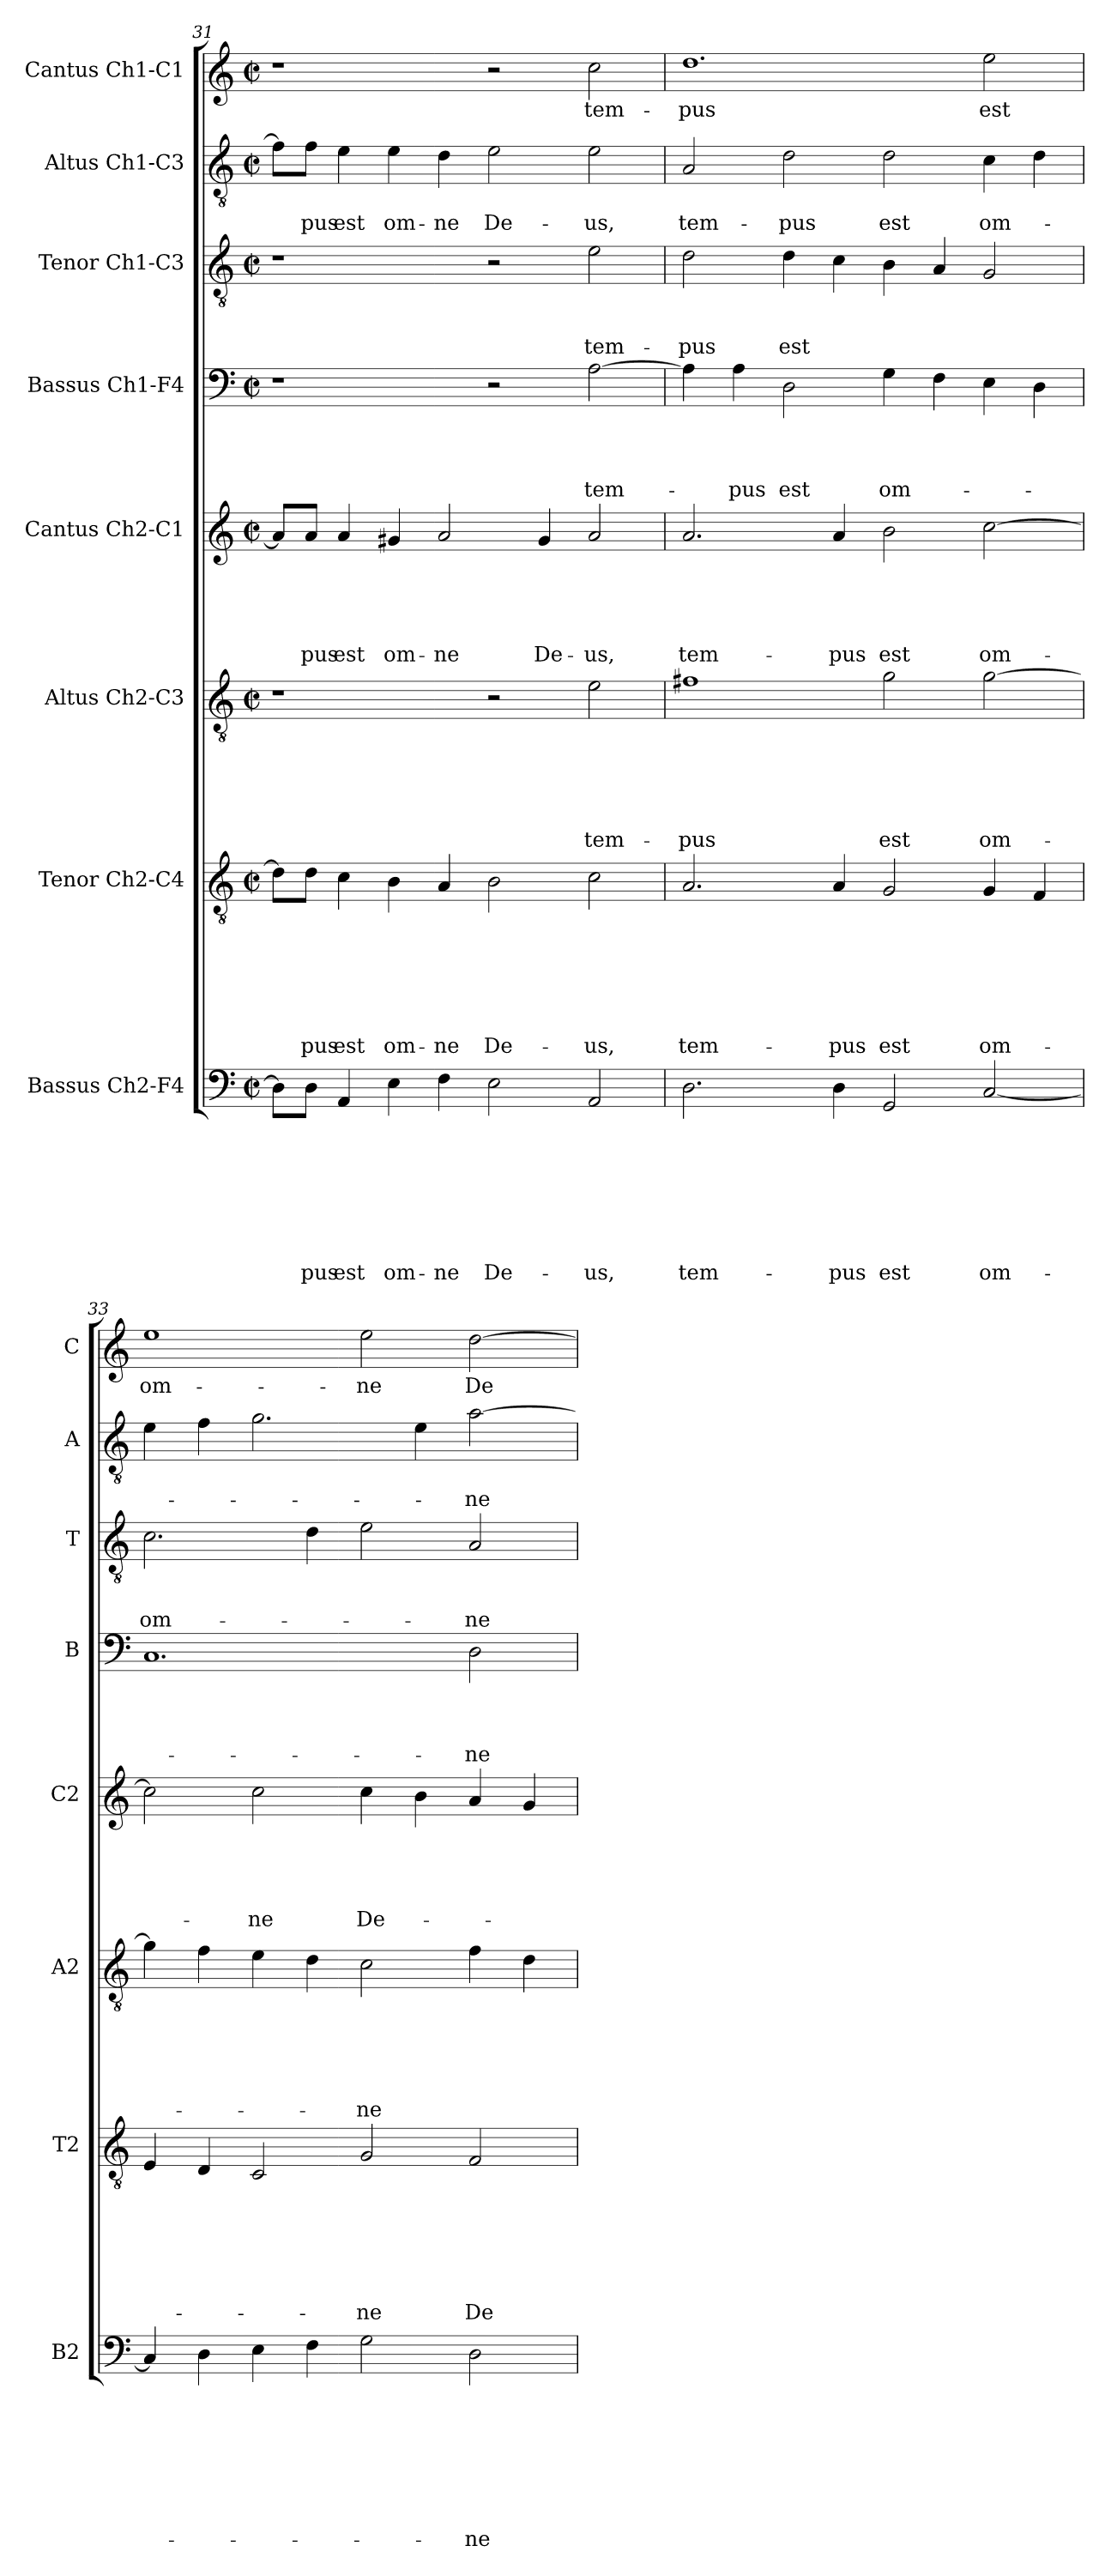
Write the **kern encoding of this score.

**kern	**text	**text	**text	**text	**text	**text	**text	**text	**kern	**text	**text	**text	**text	**text	**text	**text	**kern	**text	**text	**text	**text	**text	**text	**kern	**text	**text	**text	**text	**text	**kern	**text	**text	**text	**text	**kern	**text	**text	**text	**kern	**text	**text	**kern	**text
*part8	*part8	*part8	*part8	*part8	*part8	*part8	*part8	*part8	*part7	*part7	*part7	*part7	*part7	*part7	*part7	*part7	*part6	*part6	*part6	*part6	*part6	*part6	*part6	*part5	*part5	*part5	*part5	*part5	*part5	*part4	*part4	*part4	*part4	*part4	*part3	*part3	*part3	*part3	*part2	*part2	*part2	*part1	*part1
*staff8	*staff8	*staff8	*staff8	*staff8	*staff8	*staff8	*staff8	*staff8	*staff7	*staff7	*staff7	*staff7	*staff7	*staff7	*staff7	*staff7	*staff6	*staff6	*staff6	*staff6	*staff6	*staff6	*staff6	*staff5	*staff5	*staff5	*staff5	*staff5	*staff5	*staff4	*staff4	*staff4	*staff4	*staff4	*staff3	*staff3	*staff3	*staff3	*staff2	*staff2	*staff2	*staff1	*staff1
*I"Bassus Ch2-F4	*	*	*	*	*	*	*	*	*I"Tenor Ch2-C4	*	*	*	*	*	*	*	*I"Altus Ch2-C3	*	*	*	*	*	*	*I"Cantus Ch2-C1	*	*	*	*	*	*I"Bassus Ch1-F4	*	*	*	*	*I"Tenor Ch1-C3	*	*	*	*I"Altus Ch1-C3	*	*	*I"Cantus Ch1-C1	*
*I'B2	*	*	*	*	*	*	*	*	*I'T2	*	*	*	*	*	*	*	*I'A2	*	*	*	*	*	*	*I'C2	*	*	*	*	*	*I'B	*	*	*	*	*I'T	*	*	*	*I'A	*	*	*I'C	*
!!LO:LB:g=z
*clefF4	*	*	*	*	*	*	*	*	*clefGv2	*	*	*	*	*	*	*	*clefGv2	*	*	*	*	*	*	*clefG2	*	*	*	*	*	*clefF4	*	*	*	*	*clefGv2	*	*	*	*clefGv2	*	*	*clefG2	*
*k[]	*	*	*	*	*	*	*	*	*k[]	*	*	*	*	*	*	*	*k[]	*	*	*	*	*	*	*k[]	*	*	*	*	*	*k[]	*	*	*	*	*k[]	*	*	*	*k[]	*	*	*k[]	*
*C:	*	*	*	*	*	*	*	*	*C:	*	*	*	*	*	*	*	*C:	*	*	*	*	*	*	*C:	*	*	*	*	*	*C:	*	*	*	*	*C:	*	*	*	*C:	*	*	*C:	*
*M2/2	*	*	*	*	*	*	*	*	*M2/2	*	*	*	*	*	*	*	*M2/2	*	*	*	*	*	*	*M2/2	*	*	*	*	*	*M2/2	*	*	*	*	*M2/2	*	*	*	*M2/2	*	*	*M2/2	*
*met(c|)	*	*	*	*	*	*	*	*	*met(c|)	*	*	*	*	*	*	*	*met(c|)	*	*	*	*	*	*	*met(c|)	*	*	*	*	*	*met(c|)	*	*	*	*	*met(c|)	*	*	*	*met(c|)	*	*	*met(c|)	*
=31	=31	=31	=31	=31	=31	=31	=31	=31	=31	=31	=31	=31	=31	=31	=31	=31	=31	=31	=31	=31	=31	=31	=31	=31	=31	=31	=31	=31	=31	=31	=31	=31	=31	=31	=31	=31	=31	=31	=31	=31	=31	=31	=31
8D\L]	.	.	.	.	.	.	.	.	8d\L]	.	.	.	.	.	.	.	1r	.	.	.	.	.	.	8a/L]	.	.	.	.	.	1r	.	.	.	.	1r	.	.	.	8f\L]	.	.	1r	.
!	!	!	!	!	!	!	!	!LO:LY:b	!	!	!	!	!	!	!	!LO:LY:b	!	!	!	!	!	!	!	!	!	!	!	!	!LO:LY:b	!	!	!	!	!	!	!	!	!	!	!	!LO:LY:b	!	!
8D\J	.	.	.	.	.	.	.	-pus	8d\J	.	.	.	.	.	.	-pus	.	.	.	.	.	.	.	8a/J	.	.	.	.	-pus	.	.	.	.	.	.	.	.	.	8f\J	.	-pus	.	.
!	!	!	!	!	!	!	!	!LO:LY:b	!	!	!	!	!	!	!	!LO:LY:b	!	!	!	!	!	!	!	!	!	!	!	!	!LO:LY:b	!	!	!	!	!	!	!	!	!	!	!	!LO:LY:b	!	!
4AA/	.	.	.	.	.	.	.	est	4c\	.	.	.	.	.	.	est	.	.	.	.	.	.	.	4a/	.	.	.	.	est	.	.	.	.	.	.	.	.	.	4e\	.	est	.	.
!	!	!	!	!	!	!	!	!LO:LY:b	!	!	!	!	!	!	!	!LO:LY:b	!	!	!	!	!	!	!	!	!	!	!	!	!LO:LY:b	!	!	!	!	!	!	!	!	!	!	!	!LO:LY:b	!	!
4E\	.	.	.	.	.	.	.	om-	4B\	.	.	.	.	.	.	om-	.	.	.	.	.	.	.	4g#X/	.	.	.	.	om-	.	.	.	.	.	.	.	.	.	4e\	.	om-	.	.
!	!	!	!	!	!	!	!	!LO:LY:b	!	!	!	!	!	!	!	!LO:LY:b	!	!	!	!	!	!	!	!	!	!	!	!	!LO:LY:b	!	!	!	!	!	!	!	!	!	!	!	!LO:LY:b	!	!
4F\	.	.	.	.	.	.	.	-ne	4A/	.	.	.	.	.	.	-ne	.	.	.	.	.	.	.	2a/	.	.	.	.	-ne	.	.	.	.	.	.	.	.	.	4d\	.	-ne	.	.
!	!	!	!	!	!	!	!	!LO:LY:b	!	!	!	!	!	!	!	!LO:LY:b	!	!	!	!	!	!	!	!	!	!	!	!	!	!	!	!	!	!	!	!	!	!	!	!	!LO:LY:b	!	!
2E\	.	.	.	.	.	.	.	De-	2B\	.	.	.	.	.	.	De-	2r	.	.	.	.	.	.	.	.	.	.	.	.	2r	.	.	.	.	2r	.	.	.	2e\	.	De-	2r	.
!	!	!	!	!	!	!	!	!	!	!	!	!	!	!	!	!	!	!	!	!	!	!	!	!	!	!	!	!	!LO:LY:b	!	!	!	!	!	!	!	!	!	!	!	!	!	!
.	.	.	.	.	.	.	.	.	.	.	.	.	.	.	.	.	.	.	.	.	.	.	.	4g#/	.	.	.	.	De-	.	.	.	.	.	.	.	.	.	.	.	.	.	.
!	!	!	!	!	!	!	!	!LO:LY:b	!	!	!	!	!	!	!	!LO:LY:b	!	!	!	!	!	!	!LO:LY:b	!	!	!	!	!	!LO:LY:b	!	!	!	!	!LO:LY:b	!	!	!	!LO:LY:b	!	!	!LO:LY:b	!	!LO:LY:b
2AA/	.	.	.	.	.	.	.	-us,	2c\	.	.	.	.	.	.	-us,	2e\	.	.	.	.	.	tem-	2a/	.	.	.	.	-us,	[2A\	.	.	.	tem-	2e\	.	.	tem-	2e\	.	-us,	2cc\	tem-
=32	=32	=32	=32	=32	=32	=32	=32	=32	=32	=32	=32	=32	=32	=32	=32	=32	=32	=32	=32	=32	=32	=32	=32	=32	=32	=32	=32	=32	=32	=32	=32	=32	=32	=32	=32	=32	=32	=32	=32	=32	=32	=32	=32
!	!	!	!	!	!	!	!	!LO:LY:b	!	!	!	!	!	!	!	!LO:LY:b	!	!	!	!	!	!	!LO:LY:b	!	!	!	!	!	!LO:LY:b	!	!	!	!	!	!	!	!	!LO:LY:b	!	!	!LO:LY:b	!	!LO:LY:b
2.D\	.	.	.	.	.	.	.	tem-	2.A/	.	.	.	.	.	.	tem-	1f#X	.	.	.	.	.	-pus	2.a/	.	.	.	.	tem-	4A\]	.	.	.	.	2d\	.	.	-pus	2A/	.	tem-	1.dd	-pus
!	!	!	!	!	!	!	!	!	!	!	!	!	!	!	!	!	!	!	!	!	!	!	!	!	!	!	!	!	!	!	!	!	!	!LO:LY:b	!	!	!	!	!	!	!	!	!
.	.	.	.	.	.	.	.	.	.	.	.	.	.	.	.	.	.	.	.	.	.	.	.	.	.	.	.	.	.	4A\	.	.	.	-pus	.	.	.	.	.	.	.	.	.
!	!	!	!	!	!	!	!	!	!	!	!	!	!	!	!	!	!	!	!	!	!	!	!	!	!	!	!	!	!	!	!	!	!	!LO:LY:b	!	!	!	!LO:LY:b	!	!	!LO:LY:b	!	!
.	.	.	.	.	.	.	.	.	.	.	.	.	.	.	.	.	.	.	.	.	.	.	.	.	.	.	.	.	.	2D\	.	.	.	est	4d\	.	.	est	2d\	.	-pus	.	.
!	!	!	!	!	!	!	!	!LO:LY:b	!	!	!	!	!	!	!	!LO:LY:b	!	!	!	!	!	!	!	!	!	!	!	!	!LO:LY:b	!	!	!	!	!	!	!	!	!	!	!	!	!	!
4D\	.	.	.	.	.	.	.	-pus	4A/	.	.	.	.	.	.	-pus	.	.	.	.	.	.	.	4a/	.	.	.	.	-pus	.	.	.	.	.	4c\	.	.	.	.	.	.	.	.
!	!	!	!	!	!	!	!	!LO:LY:b	!	!	!	!	!	!	!	!LO:LY:b	!	!	!	!	!	!	!LO:LY:b	!	!	!	!	!	!LO:LY:b	!	!	!	!	!LO:LY:b	!	!	!	!	!	!	!LO:LY:b	!	!
2GG/	.	.	.	.	.	.	.	est	2G/	.	.	.	.	.	.	est	2g\	.	.	.	.	.	est	2b\	.	.	.	.	est	4G\	.	.	.	om-	4B\	.	.	.	2d\	.	est	.	.
.	.	.	.	.	.	.	.	.	.	.	.	.	.	.	.	.	.	.	.	.	.	.	.	.	.	.	.	.	.	4F\	.	.	.	.	4A/	.	.	.	.	.	.	.	.
!	!	!	!	!	!	!	!	!LO:LY:b	!	!	!	!	!	!	!	!LO:LY:b	!	!	!	!	!	!	!LO:LY:b	!	!	!	!	!	!LO:LY:b	!	!	!	!	!	!	!	!	!	!	!	!LO:LY:b	!	!LO:LY:b
[2C/	.	.	.	.	.	.	.	om-	4G/	.	.	.	.	.	.	om-	[2g\	.	.	.	.	.	om-	[2cc\	.	.	.	.	om-	4E\	.	.	.	.	2G/	.	.	.	4c\	.	om-	2ee\	est
.	.	.	.	.	.	.	.	.	4F/	.	.	.	.	.	.	.	.	.	.	.	.	.	.	.	.	.	.	.	.	4D\	.	.	.	.	.	.	.	.	4d\	.	.	.	.
=33	=33	=33	=33	=33	=33	=33	=33	=33	=33	=33	=33	=33	=33	=33	=33	=33	=33	=33	=33	=33	=33	=33	=33	=33	=33	=33	=33	=33	=33	=33	=33	=33	=33	=33	=33	=33	=33	=33	=33	=33	=33	=33	=33
!	!	!	!	!	!	!	!	!	!	!	!	!	!	!	!	!	!	!	!	!	!	!	!	!	!	!	!	!	!	!	!	!	!	!	!	!	!	!LO:LY:b	!	!	!	!	!LO:LY:b
4C/]	.	.	.	.	.	.	.	.	4E/	.	.	.	.	.	.	.	4g\]	.	.	.	.	.	.	2cc\]	.	.	.	.	.	1.C	.	.	.	.	2.c\	.	.	om-	4e\	.	.	1ee	om-
4D\	.	.	.	.	.	.	.	.	4D/	.	.	.	.	.	.	.	4f\	.	.	.	.	.	.	.	.	.	.	.	.	.	.	.	.	.	.	.	.	.	4f\	.	.	.	.
!	!	!	!	!	!	!	!	!	!	!	!	!	!	!	!	!	!	!	!	!	!	!	!	!	!	!	!	!	!LO:LY:b	!	!	!	!	!	!	!	!	!	!	!	!	!	!
4E\	.	.	.	.	.	.	.	.	2C/	.	.	.	.	.	.	.	4e\	.	.	.	.	.	.	2cc\	.	.	.	.	-ne	.	.	.	.	.	.	.	.	.	2.g\	.	.	.	.
4F\	.	.	.	.	.	.	.	.	.	.	.	.	.	.	.	.	4d\	.	.	.	.	.	.	.	.	.	.	.	.	.	.	.	.	.	4d\	.	.	.	.	.	.	.	.
!	!	!	!	!	!	!	!	!	!	!	!	!	!	!	!	!LO:LY:b	!	!	!	!	!	!	!LO:LY:b	!	!	!	!	!	!LO:LY:b	!	!	!	!	!	!	!	!	!	!	!	!	!	!LO:LY:b
2G\	.	.	.	.	.	.	.	.	2G/	.	.	.	.	.	.	-ne	2c\	.	.	.	.	.	-ne	4cc\	.	.	.	.	De-	.	.	.	.	.	2e\	.	.	.	.	.	.	2ee\	-ne
.	.	.	.	.	.	.	.	.	.	.	.	.	.	.	.	.	.	.	.	.	.	.	.	4b\	.	.	.	.	.	.	.	.	.	.	.	.	.	.	4e\	.	.	.	.
!	!	!	!	!	!	!	!	!LO:LY:b	!	!	!	!	!	!	!	!LO:LY:b	!	!	!	!	!	!	!	!	!	!	!	!	!	!	!	!	!	!LO:LY:b	!	!	!	!LO:LY:b	!	!	!LO:LY:b	!	!LO:LY:b
2D\	.	.	.	.	.	.	.	-ne	2F/	.	.	.	.	.	.	De-	4f\	.	.	.	.	.	.	4a/	.	.	.	.	.	2D\	.	.	.	-ne	2A/	.	.	-ne	[2a\	.	-ne	[2dd\	De-
.	.	.	.	.	.	.	.	.	.	.	.	.	.	.	.	.	4d\	.	.	.	.	.	.	4g/	.	.	.	.	.	.	.	.	.	.	.	.	.	.	.	.	.	.	.
=	=	=	=	=	=	=	=	=	=	=	=	=	=	=	=	=	=	=	=	=	=	=	=	=	=	=	=	=	=	=	=	=	=	=	=	=	=	=	=	=	=	=	=
*-	*-	*-	*-	*-	*-	*-	*-	*-	*-	*-	*-	*-	*-	*-	*-	*-	*-	*-	*-	*-	*-	*-	*-	*-	*-	*-	*-	*-	*-	*-	*-	*-	*-	*-	*-	*-	*-	*-	*-	*-	*-	*-	*-
